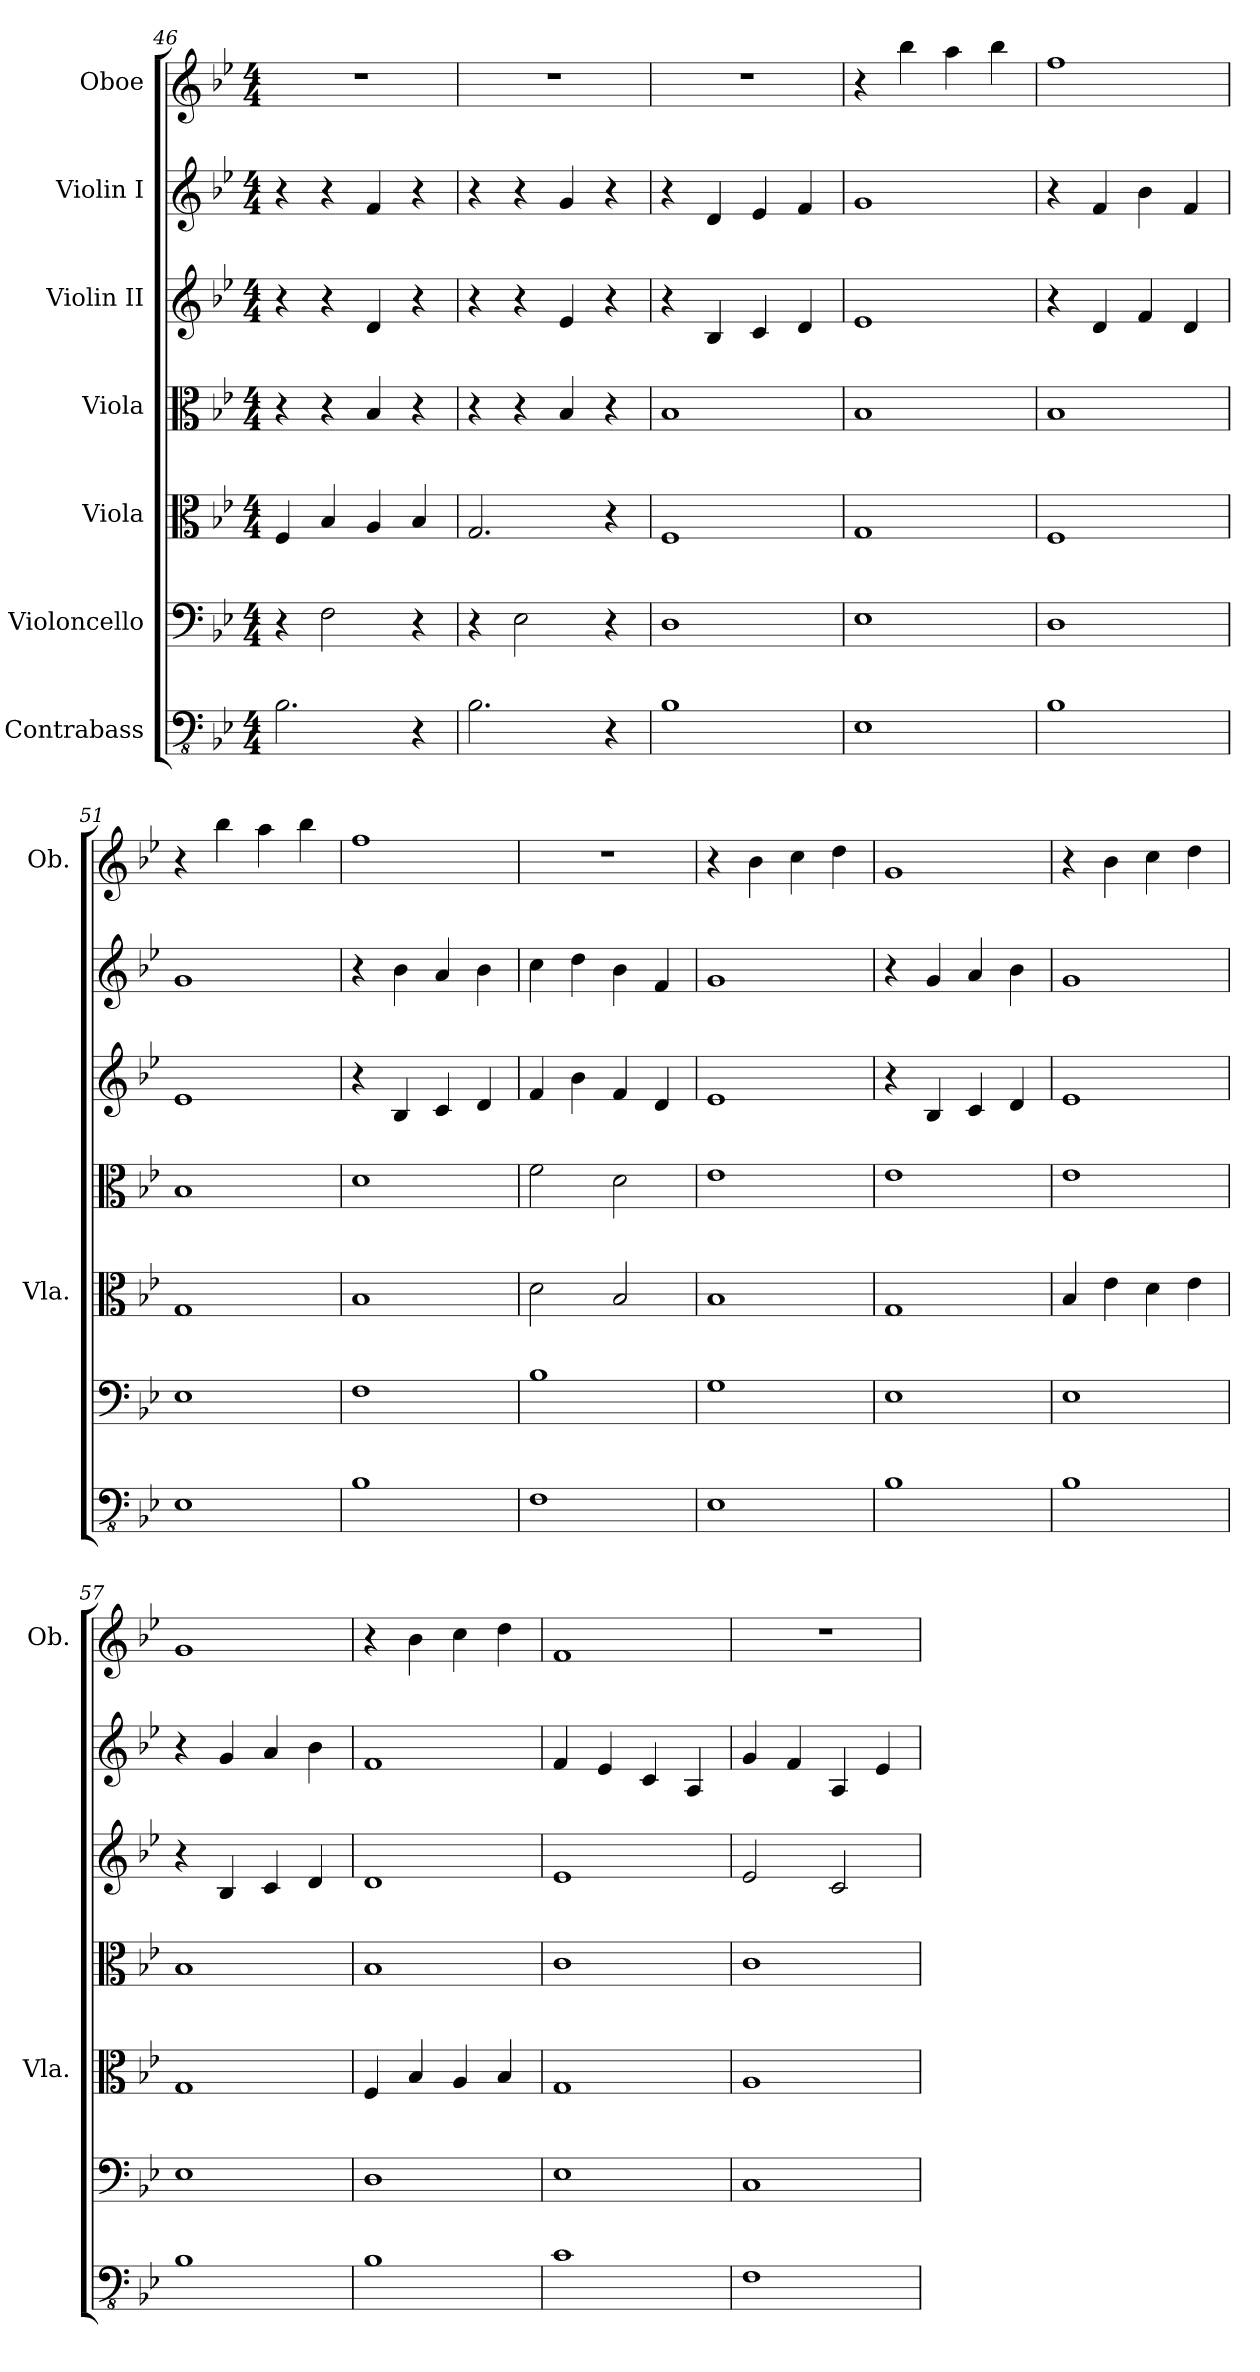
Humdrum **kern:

**kern	**kern	**kern	**kern	**kern	**kern	**kern
*part7	*part6	*part5	*part4	*part3	*part2	*part1
*staff7	*staff6	*staff5	*staff4	*staff3	*staff2	*staff1
*I"Contrabass	*I"Violoncello	*I"Viola	*I"Viola	*I"Violin II	*I"Violin I	*I"Oboe
*	*	*I'Vla.	*	*	*	*I'Ob.
*clefFv4	*clefF4	*clefC3	*clefC3	*clefG2	*clefG2	*clefG2
*k[b-e-]	*k[b-e-]	*k[b-e-]	*k[b-e-]	*k[b-e-]	*k[b-e-]	*k[b-e-]
*M4/4	*M4/4	*M4/4	*M4/4	*M4/4	*M4/4	*M4/4
=46	=46	=46	=46	=46	=46	=46
2.BB-\	4r	4F/	4r	4r	4r	1r
.	2F\	4B-/	4r	4r	4r	.
.	.	4A/	4B-/	4d/	4f/	.
4r	4r	4B-/	4r	4r	4r	.
!!LO:PB:g=z
=47	=47	=47	=47	=47	=47	=47
2.BB-\	4r	2.G/	4r	4r	4r	1r
.	2E-\	.	4r	4r	4r	.
.	.	.	4B-/	4e-/	4g/	.
4r	4r	4r	4r	4r	4r	.
=48	=48	=48	=48	=48	=48	=48
1BB-	1D	1F	1B-	4r	4r	1r
.	.	.	.	4B-/	4d/	.
.	.	.	.	4c/	4e-/	.
.	.	.	.	4d/	4f/	.
=49	=49	=49	=49	=49	=49	=49
1EE-	1E-	1G	1B-	1e-	1g	4r
.	.	.	.	.	.	4bb-\
.	.	.	.	.	.	4aa\
.	.	.	.	.	.	4bb-\
=50	=50	=50	=50	=50	=50	=50
1BB-	1D	1F	1B-	4r	4r	1ff
.	.	.	.	4d/	4f/	.
.	.	.	.	4f/	4b-\	.
.	.	.	.	4d/	4f/	.
=51	=51	=51	=51	=51	=51	=51
1EE-	1E-	1G	1B-	1e-	1g	4r
.	.	.	.	.	.	4bb-\
.	.	.	.	.	.	4aa\
.	.	.	.	.	.	4bb-\
=52	=52	=52	=52	=52	=52	=52
1BB-	1F	1B-	1d	4r	4r	1ff
.	.	.	.	4B-/	4b-\	.
.	.	.	.	4c/	4a/	.
.	.	.	.	4d/	4b-\	.
=53	=53	=53	=53	=53	=53	=53
1FF	1B-	2d\	2f\	4f/	4cc\	1r
.	.	.	.	4b-\	4dd\	.
.	.	2B-/	2d\	4f/	4b-\	.
.	.	.	.	4d/	4f/	.
=54	=54	=54	=54	=54	=54	=54
1EE-	1G	1B-	1e-	1e-	1g	4r
.	.	.	.	.	.	4b-\
.	.	.	.	.	.	4cc\
.	.	.	.	.	.	4dd\
!!LO:PB:g=z
=55	=55	=55	=55	=55	=55	=55
1BB-	1E-	1G	1e-	4r	4r	1g
.	.	.	.	4B-/	4g/	.
.	.	.	.	4c/	4a/	.
.	.	.	.	4d/	4b-\	.
=56	=56	=56	=56	=56	=56	=56
1BB-	1E-	4B-/	1e-	1e-	1g	4r
.	.	4e-\	.	.	.	4b-\
.	.	4d\	.	.	.	4cc\
.	.	4e-\	.	.	.	4dd\
=57	=57	=57	=57	=57	=57	=57
1BB-	1E-	1G	1B-	4r	4r	1g
.	.	.	.	4B-/	4g/	.
.	.	.	.	4c/	4a/	.
.	.	.	.	4d/	4b-\	.
=58	=58	=58	=58	=58	=58	=58
1BB-	1D	4F/	1B-	1d	1f	4r
.	.	4B-/	.	.	.	4b-\
.	.	4A/	.	.	.	4cc\
.	.	4B-/	.	.	.	4dd\
=59	=59	=59	=59	=59	=59	=59
1C	1E-	1G	1c	1e-	4f/	1f
.	.	.	.	.	4e-/	.
.	.	.	.	.	4c/	.
.	.	.	.	.	4A/	.
=60	=60	=60	=60	=60	=60	=60
1FF	1C	1A	1c	2e-/	4g/	1r
.	.	.	.	.	4f/	.
.	.	.	.	2c/	4A/	.
.	.	.	.	.	4e-/	.
=	=	=	=	=	=	=
*-	*-	*-	*-	*-	*-	*-
